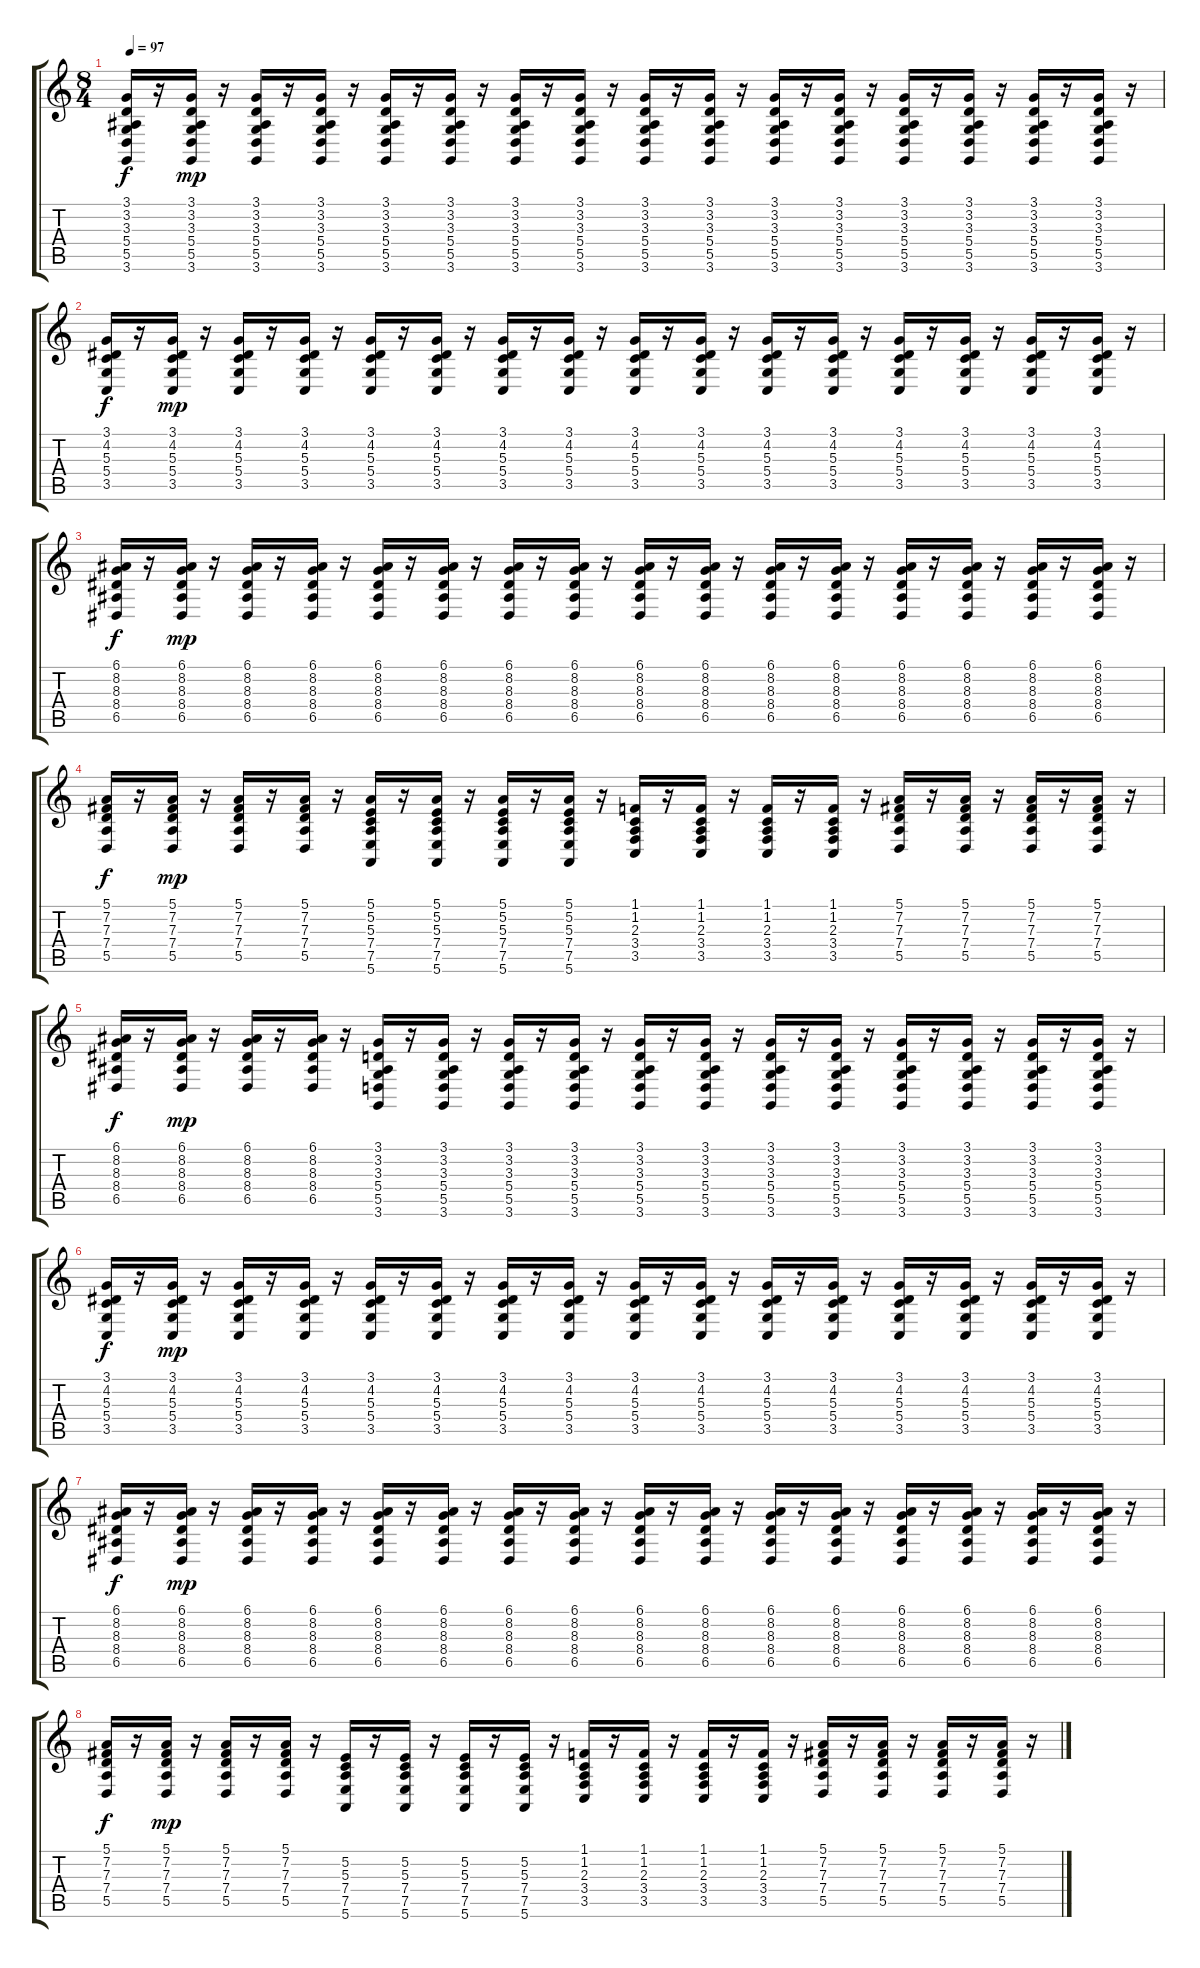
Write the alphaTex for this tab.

\track "" {instrument stringensemble1}
\staff {score tabs}
\tuning (E4 B3 G3 D3 A2 E2) {hide}
\ts (8 4)
\tempo 97
\clef g2
\ks c
(3.1 3.2 3.3 5.4 5.5 3.6).16{dy f volume 8} r.16 (3.1 3.2 3.3 5.4 5.5 3.6).16{dy mp} r.16 (3.1 3.2 3.3 5.4 5.5 3.6).16 r.16 (3.1 3.2 3.3 5.4 5.5 3.6).16 r.16 (3.1 3.2 3.3 5.4 5.5 3.6).16 r.16 (3.1 3.2 3.3 5.4 5.5 3.6).16 r.16 (3.1 3.2 3.3 5.4 5.5 3.6).16 r.16 (3.1 3.2 3.3 5.4 5.5 3.6).16 r.16 (3.1 3.2 3.3 5.4 5.5 3.6).16 r.16 (3.1 3.2 3.3 5.4 5.5 3.6).16 r.16 (3.1 3.2 3.3 5.4 5.5 3.6).16 r.16 (3.1 3.2 3.3 5.4 5.5 3.6).16 r.16 (3.1 3.2 3.3 5.4 5.5 3.6).16 r.16 (3.1 3.2 3.3 5.4 5.5 3.6).16 r.16 (3.1 3.2 3.3 5.4 5.5 3.6).16 r.16 (3.1 3.2 3.3 5.4 5.5 3.6).16 r.16 |
(3.1 4.2 5.3 5.4 3.5).16{dy f} r.16 (3.1 4.2 5.3 5.4 3.5).16{dy mp} r.16 (3.1 4.2 5.3 5.4 3.5).16 r.16 (3.1 4.2 5.3 5.4 3.5).16 r.16 (3.1 4.2 5.3 5.4 3.5).16 r.16 (3.1 4.2 5.3 5.4 3.5).16 r.16 (3.1 4.2 5.3 5.4 3.5).16 r.16 (3.1 4.2 5.3 5.4 3.5).16 r.16 (3.1 4.2 5.3 5.4 3.5).16 r.16 (3.1 4.2 5.3 5.4 3.5).16 r.16 (3.1 4.2 5.3 5.4 3.5).16 r.16 (3.1 4.2 5.3 5.4 3.5).16 r.16 (3.1 4.2 5.3 5.4 3.5).16 r.16 (3.1 4.2 5.3 5.4 3.5).16 r.16 (3.1 4.2 5.3 5.4 3.5).16 r.16 (3.1 4.2 5.3 5.4 3.5).16 r.16 |
(6.1 8.2 8.3 8.4 6.5).16{dy f} r.16 (6.1 8.2 8.3 8.4 6.5).16{dy mp} r.16 (6.1 8.2 8.3 8.4 6.5).16 r.16 (6.1 8.2 8.3 8.4 6.5).16 r.16 (6.1 8.2 8.3 8.4 6.5).16 r.16 (6.1 8.2 8.3 8.4 6.5).16 r.16 (6.1 8.2 8.3 8.4 6.5).16 r.16 (6.1 8.2 8.3 8.4 6.5).16 r.16 (6.1 8.2 8.3 8.4 6.5).16 r.16 (6.1 8.2 8.3 8.4 6.5).16 r.16 (6.1 8.2 8.3 8.4 6.5).16 r.16 (6.1 8.2 8.3 8.4 6.5).16 r.16 (6.1 8.2 8.3 8.4 6.5).16 r.16 (6.1 8.2 8.3 8.4 6.5).16 r.16 (6.1 8.2 8.3 8.4 6.5).16 r.16 (6.1 8.2 8.3 8.4 6.5).16 r.16 |
(5.1 7.2 7.3 7.4 5.5).16{dy f} r.16 (5.1 7.2 7.3 7.4 5.5).16{dy mp} r.16 (5.1 7.2 7.3 7.4 5.5).16 r.16 (5.1 7.2 7.3 7.4 5.5).16 r.16 (5.1 5.2 5.3 7.4 7.5 5.6).16 r.16 (5.1 5.2 5.3 7.4 7.5 5.6).16 r.16 (5.1 5.2 5.3 7.4 7.5 5.6).16 r.16 (5.1 5.2 5.3 7.4 7.5 5.6).16 r.16 (1.1 1.2 2.3 3.4 3.5).16 r.16 (1.1 1.2 2.3 3.4 3.5).16 r.16 (1.1 1.2 2.3 3.4 3.5).16 r.16 (1.1 1.2 2.3 3.4 3.5).16 r.16 (5.1 7.2 7.3 7.4 5.5).16 r.16 (5.1 7.2 7.3 7.4 5.5).16 r.16 (5.1 7.2 7.3 7.4 5.5).16 r.16 (5.1 7.2 7.3 7.4 5.5).16 r.16 |
(6.1 8.2 8.3 8.4 6.5).16{dy f} r.16 (6.1 8.2 8.3 8.4 6.5).16{dy mp} r.16 (6.1 8.2 8.3 8.4 6.5).16 r.16 (6.1 8.2 8.3 8.4 6.5).16 r.16 (3.1 3.2 3.3 5.4 5.5 3.6).16 r.16 (3.1 3.2 3.3 5.4 5.5 3.6).16 r.16 (3.1 3.2 3.3 5.4 5.5 3.6).16 r.16 (3.1 3.2 3.3 5.4 5.5 3.6).16 r.16 (3.1 3.2 3.3 5.4 5.5 3.6).16 r.16 (3.1 3.2 3.3 5.4 5.5 3.6).16 r.16 (3.1 3.2 3.3 5.4 5.5 3.6).16 r.16 (3.1 3.2 3.3 5.4 5.5 3.6).16 r.16 (3.1 3.2 3.3 5.4 5.5 3.6).16 r.16 (3.1 3.2 3.3 5.4 5.5 3.6).16 r.16 (3.1 3.2 3.3 5.4 5.5 3.6).16 r.16 (3.1 3.2 3.3 5.4 5.5 3.6).16 r.16 |
(3.1 4.2 5.3 5.4 3.5).16{dy f} r.16 (3.1 4.2 5.3 5.4 3.5).16{dy mp} r.16 (3.1 4.2 5.3 5.4 3.5).16 r.16 (3.1 4.2 5.3 5.4 3.5).16 r.16 (3.1 4.2 5.3 5.4 3.5).16 r.16 (3.1 4.2 5.3 5.4 3.5).16 r.16 (3.1 4.2 5.3 5.4 3.5).16 r.16 (3.1 4.2 5.3 5.4 3.5).16 r.16 (3.1 4.2 5.3 5.4 3.5).16 r.16 (3.1 4.2 5.3 5.4 3.5).16 r.16 (3.1 4.2 5.3 5.4 3.5).16 r.16 (3.1 4.2 5.3 5.4 3.5).16 r.16 (3.1 4.2 5.3 5.4 3.5).16 r.16 (3.1 4.2 5.3 5.4 3.5).16 r.16 (3.1 4.2 5.3 5.4 3.5).16 r.16 (3.1 4.2 5.3 5.4 3.5).16 r.16 |
(6.1 8.2 8.3 8.4 6.5).16{dy f} r.16 (6.1 8.2 8.3 8.4 6.5).16{dy mp} r.16 (6.1 8.2 8.3 8.4 6.5).16 r.16 (6.1 8.2 8.3 8.4 6.5).16 r.16 (6.1 8.2 8.3 8.4 6.5).16 r.16 (6.1 8.2 8.3 8.4 6.5).16 r.16 (6.1 8.2 8.3 8.4 6.5).16 r.16 (6.1 8.2 8.3 8.4 6.5).16 r.16 (6.1 8.2 8.3 8.4 6.5).16 r.16 (6.1 8.2 8.3 8.4 6.5).16 r.16 (6.1 8.2 8.3 8.4 6.5).16 r.16 (6.1 8.2 8.3 8.4 6.5).16 r.16 (6.1 8.2 8.3 8.4 6.5).16 r.16 (6.1 8.2 8.3 8.4 6.5).16 r.16 (6.1 8.2 8.3 8.4 6.5).16 r.16 (6.1 8.2 8.3 8.4 6.5).16 r.16 |
(5.1 7.2 7.3 7.4 5.5).16{dy f} r.16 (5.1 7.2 7.3 7.4 5.5).16{dy mp} r.16 (5.1 7.2 7.3 7.4 5.5).16 r.16 (5.1 7.2 7.3 7.4 5.5).16 r.16 (5.2 5.3 7.4 7.5 5.6).16 r.16 (5.2 5.3 7.4 7.5 5.6).16 r.16 (5.2 5.3 7.4 7.5 5.6).16 r.16 (5.2 5.3 7.4 7.5 5.6).16 r.16 (1.1 1.2 2.3 3.4 3.5).16 r.16 (1.1 1.2 2.3 3.4 3.5).16 r.16 (1.1 1.2 2.3 3.4 3.5).16 r.16 (1.1 1.2 2.3 3.4 3.5).16 r.16 (5.1 7.2 7.3 7.4 5.5).16 r.16 (5.1 7.2 7.3 7.4 5.5).16 r.16 (5.1 7.2 7.3 7.4 5.5).16 r.16 (5.1 7.2 7.3 7.4 5.5).16 r.16
